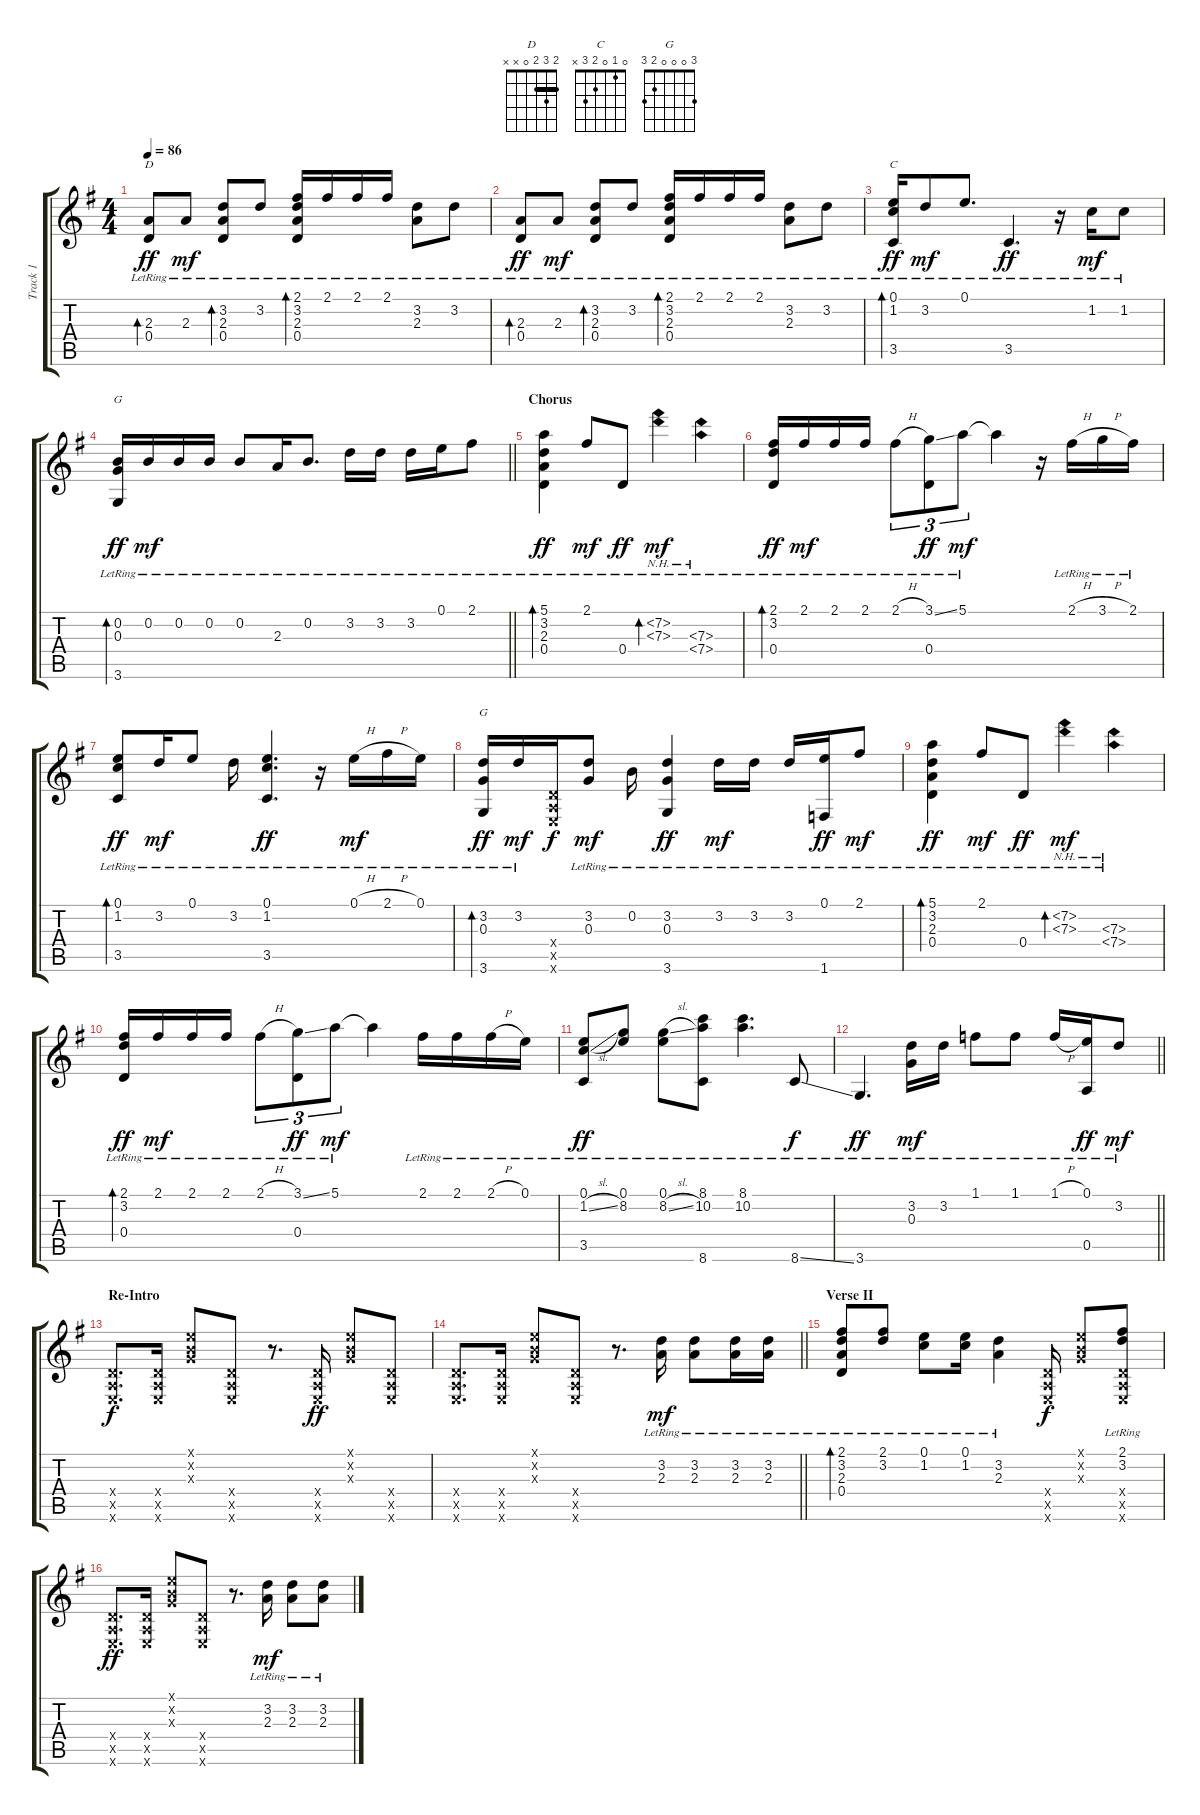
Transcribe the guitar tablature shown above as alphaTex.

\track ("Track 1" "Track 1") {instrument acousticguitarnylon}
\staff {score tabs}
\tuning (E4 B3 G3 D3 A2 E2) {hide}
\chord ("D" 2 3 2 0 x x) {barre 2}
\chord ("C" 0 1 0 2 3 x)
\chord ("G" x 0 x x x 3)
\chord ("G" 3 0 0 0 2 3)
\ts (4 4)
\tempo 86
\clef g2
\ks g
(2.3{lr} 0.4{lr}).8{bd 120 ch "D" dy ff} 2.3{lr}.8{dy mf} (3.2{lr} 2.3{lr} 0.4{lr}).8{bd 120} 3.2{lr}.8 (2.1{lr} 3.2{lr} 2.3{lr} 0.4{lr}).16{bd 480} 2.1{lr}.16 2.1{lr}.16 2.1{lr}.16 (3.2{lr} 2.3{lr}).8 3.2{lr}.8 |
(2.3{lr} 0.4{lr}).8{bd 120 dy ff} 2.3{lr}.8{dy mf} (3.2{lr} 2.3{lr} 0.4{lr}).8{bd 120} 3.2{lr}.8 (2.1{lr} 3.2{lr} 2.3{lr} 0.4{lr}).16{bd 480} 2.1{lr}.16 2.1{lr}.16 2.1{lr}.16 (3.2{lr} 2.3{lr}).8 3.2{lr}.8 |
(0.1{lr} 1.2{lr} 3.5{lr}).16{bd 480 ch "C" dy ff} 3.2{lr}.8{dy mf} 0.1{lr}.8{d} 3.5{lr}.4{d dy ff} r.16 1.2{lr}.16{dy mf} 1.2{lr}.8 |
\barLineRight lightlight
(0.2{lr} 0.3{lr} 3.6{lr}).16{bd 480 ch "G" dy ff} 0.2{lr}.16{dy mf} 0.2{lr}.16 0.2{lr}.16 0.2{lr}.8 2.3{lr}.16 0.2{lr}.8{d} 3.2{lr}.16 3.2{lr}.16 3.2{lr}.16 0.1{lr}.16 2.1{lr}.8 |
\section ("" "Chorus")
(5.1{lr} 3.2{lr} 2.3{lr} 0.4{lr}).4{bd 120 dy ff} 2.1{lr}.8{dy mf} 0.4{lr}.8{dy ff} (7.2{nh lr} 7.3{nh lr}).4{bd 120 dy mf} (7.3{nh lr} 7.4{nh lr}).4 |
(2.1{lr} 3.2{lr} 0.4{lr}).16{bd 480 dy ff} 2.1{lr}.16{dy mf} 2.1{lr}.16 2.1{lr}.16 2.1{h lr}.8{tu (3 2)} (3.1{ss lr} 0.4{lr}).8{tu (3 2) dy ff} 5.1{lr}.8{tu (3 2) dy mf} 5.1{t}.4 r.16 2.1{h lr}.16 3.1{h lr}.16 2.1{lr}.16 |
(0.1{lr} 1.2{lr} 3.5{lr}).8{bd 480 dy ff} 3.2{lr}.16{dy mf} 0.1{lr}.8 3.2{lr}.16 (0.1{lr} 1.2{lr} 3.5{lr}).4{d dy ff} r.16 0.1{h lr}.16{dy mf} 2.1{h lr}.16 0.1{lr}.16 |
(3.2{lr} 0.3{lr} 3.6{lr}).16{bd 480 ch "G" dy ff} 3.2{lr}.16{dy mf} (0.4{x} 0.5{x} 0.6{x}).16{dy f} (3.2{lr} 0.3{lr}).8{dy mf} 0.2{lr}.16 (3.2{lr} 0.3{lr} 3.6{lr}).4{dy ff} 3.2{lr}.16{dy mf} 3.2{lr}.16 3.2{lr}.16 (0.1{lr} 1.6{lr}).16{dy ff} 2.1{lr}.8{dy mf} |
(5.1{lr} 3.2{lr} 2.3{lr} 0.4{lr}).4{bd 240 dy ff} 2.1{lr}.8{dy mf} 0.4{lr}.8{dy ff} (7.2{nh lr} 7.3{nh lr}).4{bd 120 dy mf} (7.3{nh lr} 7.4{nh lr}).4 |
(2.1{lr} 3.2{lr} 0.4{lr}).16{bd 480 dy ff} 2.1{lr}.16{dy mf} 2.1{lr}.16 2.1{lr}.16 2.1{h lr}.8{tu (3 2)} (3.1{ss lr} 0.4{lr}).8{tu (3 2) dy ff} 5.1{lr}.8{tu (3 2) dy mf} 5.1{t}.4 2.1{lr}.16 2.1{lr}.16 2.1{h lr}.16 0.1{lr}.16 |
(0.1{lr} 1.2{sl lr} 3.5{lr}).8{dy ff} (0.1{lr} 8.2{lr}).8 (0.1{lr} 8.2{sl lr}).8 (8.1{lr} 10.2{lr} 8.6{lr}).8 (8.1{lr} 10.2{lr}).4{d} 8.6{ss lr}.8{dy f} |
\barLineRight lightlight
3.6{lr}.4{d dy ff} (3.2{lr} 0.3{lr}).16{dy mf} 3.2{lr}.16 1.1{lr}.8 1.1{lr}.8 1.1{h lr}.16 (0.1{lr} 0.5{lr}).16{dy ff} 3.2{lr}.8{dy mf} |
\section ("" "Re-Intro")
(0.4{x} 0.5{x} 0.6{x}).8{d dy f} (0.4{x} 0.5{x} 0.6{x}).16 (0.1{x} 0.2{x} 0.3{x}).8 (0.4{x} 0.5{x} 0.6{x}).8 r.8{d} (0.4{x} 0.5{x} 0.6{x}).16{dy ff} (0.1{x} 0.2{x} 0.3{x}).8 (0.4{x} 0.5{x} 0.6{x}).8 |
\barLineRight lightlight
(0.4{x} 0.5{x} 0.6{x}).8{d} (0.4{x} 0.5{x} 0.6{x}).16 (0.1{x} 0.2{x} 0.3{x}).8 (0.4{x} 0.5{x} 0.6{x}).8 r.8{d} (3.2{lr} 2.3{lr}).16{dy mf} (3.2{lr} 2.3{lr}).8 (3.2{lr} 2.3{lr}).16 (3.2{lr} 2.3{lr}).16 |
\section ("" "Verse II")
(2.1{lr} 3.2{lr} 2.3{lr} 0.4{lr}).8{bd 120} (2.1{lr} 3.2{lr}).8 (0.1{lr} 1.2{lr}).8 (0.1{lr} 1.2{lr}).16 (3.2{lr} 2.3{lr}).4 (0.4{x} 0.5{x} 0.6{x}).16{dy f} (0.1{x} 0.2{x} 0.3{x}).8 (2.1{lr} 3.2{lr} 0.4{x} 0.5{x} 0.6{x}).8 |
(0.4{x} 0.5{x} 0.6{x}).8{d dy ff} (0.4{x} 0.5{x} 0.6{x}).16 (0.1{x} 0.2{x} 0.3{x}).8 (0.4{x} 0.5{x} 0.6{x}).8 r.8{d} (3.2{lr} 2.3{lr}).16{dy mf} (3.2{lr} 2.3{lr}).8 (3.2{lr} 2.3{lr}).8
